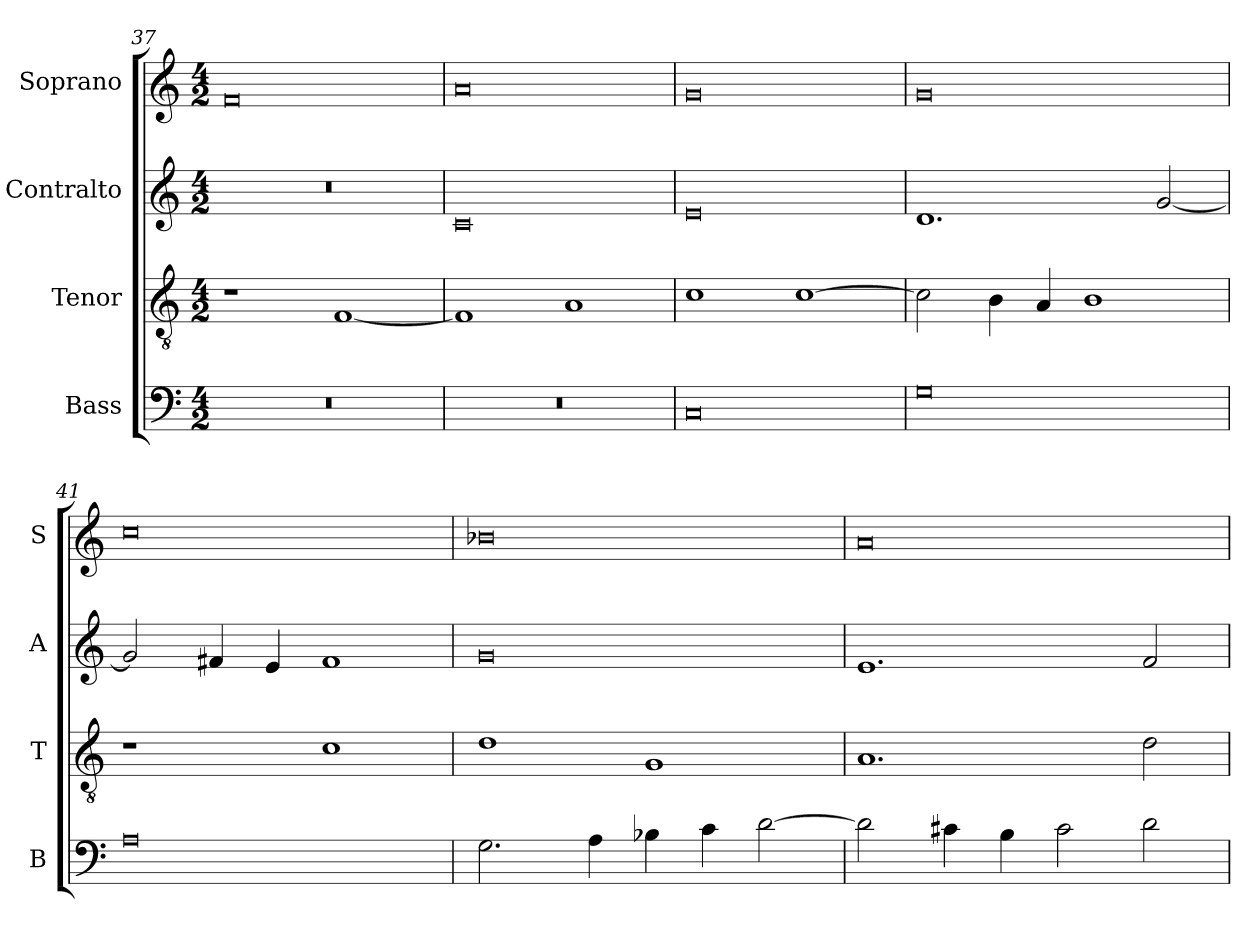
**kern	**kern	**kern	**kern
*part4	*part3	*part2	*part1
*staff4	*staff3	*staff2	*staff1
*I"Bass	*I"Tenor	*I"Contralto	*I"Soprano
*I'B	*I'T	*I'A	*I'S
*clefF4	*clefGv2	*clefG2	*clefG2
*k[]	*k[]	*k[]	*k[]
*M4/2	*M4/2	*M4/2	*M4/2
=37	=37	=37	=37
0r	1r	0r	0f
.	[1F	.	.
=38	=38	=38	=38
0r	1F]	0c	0a
.	1A	.	.
=39	=39	=39	=39
0C	1c	0e	0g
.	[1c	.	.
=40	=40	=40	=40
0G	2c]	1.d	0g
.	4B	.	.
.	4A	.	.
.	1B	.	.
.	.	[2g	.
=41	=41	=41	=41
0A	1r	2g]	0cc
.	.	4f#X	.
.	.	4e	.
.	1c	1f#	.
=42	=42	=42	=42
2.G	1d	0g	0b-X
4A	.	.	.
4B-X	1G	.	.
4c	.	.	.
[2d	.	.	.
=43	=43	=43	=43
2d]	1.A	1.e	0a
4c#X	.	.	.
4B	.	.	.
2c#	.	.	.
2d	2d	2f	.
=	=	=	=
*-	*-	*-	*-
